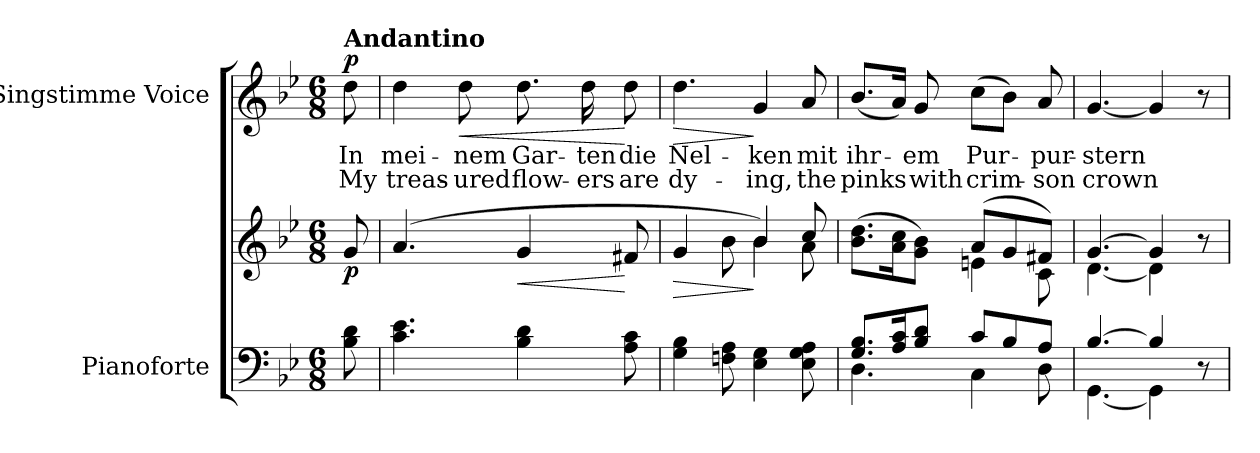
**kern	**kern	**dynam	**kern	**text	**text	**dynam
*part2	*part2	*part2	*part1	*part1	*part1	*part1
*staff3	*staff2	*staff2/3	*staff1	*staff1	*staff1	*staff1
*I"Pianoforte	*	*	*I"Singstimme Voice	*	*	*
*I'Pno	*	*	*	*	*	*
*clefF4	*clefG2	*	*clefG2	*	*	*
*k[b-e-]	*k[b-e-]	*	*k[b-e-]	*	*	*
*M6/8	*M6/8	*	*M6/8	*	*	*
=	=	=	=	=	=	=
!	!	!	!LO:TX:a:B:t=Andantino	!	!	!
!	!	!LO:DY:b	!	!LO:LY:b	!LO:LY:b	!LO:DY:a
8B-\ 8d\	8g/	p	8dd\	In	My	p
=1	=1	=1	=1	=1	=1	=1
!	!	!	!	!LO:LY:b	!LO:LY:b	!
4.c\ 4.e-\	(4.a/	.	4dd\	mei-	treas-	.
!	!	!	!	!LO:LY:b	!LO:LY:b	!LO:HP:b
.	.	.	8dd\	-nem	-ured	<
!	!	!LO:HP:b	!	!LO:LY:b	!LO:LY:b	!
4B-\ 4d\	4g/	<	8.dd\	Gar-	flow-	.
!	!	!	!	!LO:LY:b	!LO:LY:b	!
.	.	.	16dd\	-ten	-ers	.
!	!	!	!	!LO:LY:b	!LO:LY:b	!
8A\ 8c\	8f#X/	[	8dd\	die	are	[
=2	=2	=2	=2	=2	=2	=2
!	!	!LO:HP:b	!	!LO:LY:b	!LO:LY:b	!LO:HP:b
*	*^	*	*	*	*	*
4G\ 4B-\	4g/	4.ryy	>	4.dd\	Nel-	dy-	>
8Fn\ 8A\	8b-\	.	.	.	.	.	.
!	!	!	!	!	!LO:LY:b	!LO:LY:b	!
4E-\ 4G\	4b-/)	4b-\	]	4g/	-ken	-ing,	]
!	!	!	!	!	!LO:LY:b	!LO:LY:b	!
8E-\ 8G\ 8A\	8cc/	8a\	.	8a/	mit	the	.
=3	=3	=3	=3	=3	=3	=3	=3
*^	*	*	*	*	*	*	*
!	!	!	!	!	!	!LO:LY:b	!LO:LY:b	!
8.G/ 8.B-/L	4.D\	(>8.b-\ 8.dd\L	4.ryy	.	(8.b-/L	ihr-	pinks	.
16A/ 16c/K	.	16a\ 16cc\K	.	.	16a/Jk)	.	.	.
!	!	!	!	!	!	!LO:LY:b	!LO:LY:b	!
8B-/ 8d/J	.	8g\ 8b-\J)	.	.	8g/	-em	with	.
!	!	!	!	!	!	!LO:LY:b	!LO:LY:b	!
8c/L	4C\	(8a/L	4en\	.	(8cc\L	Pur-	crim-	.
8B-/	.	8g/	.	.	8b-\J)	.	.	.
!	!	!	!	!	!	!LO:LY:b	!LO:LY:b	!
8A/J	8D\	8f#X/J)	8c\	.	8a/	-pur-	-son	.
=4	=4	=4	=4	=4	=4	=4	=4	=4
!	!	!	!	!	!	!LO:LY:b	!LO:LY:b	!
[4.B-/	[4.GG\	[4.g/	[4.d\	.	[4.g/	-stern	crown	.
4B-/]	4GG\]	4g/]	4d\]	.	4g/]	.	.	.
8r	8ryy	8r	8ryy	.	8r	.	.	.
*v	*v	*	*	*	*	*	*	*
*	*v	*v	*	*	*	*	*
=	=	=	=	=	=	=
*-	*-	*-	*-	*-	*-	*-
